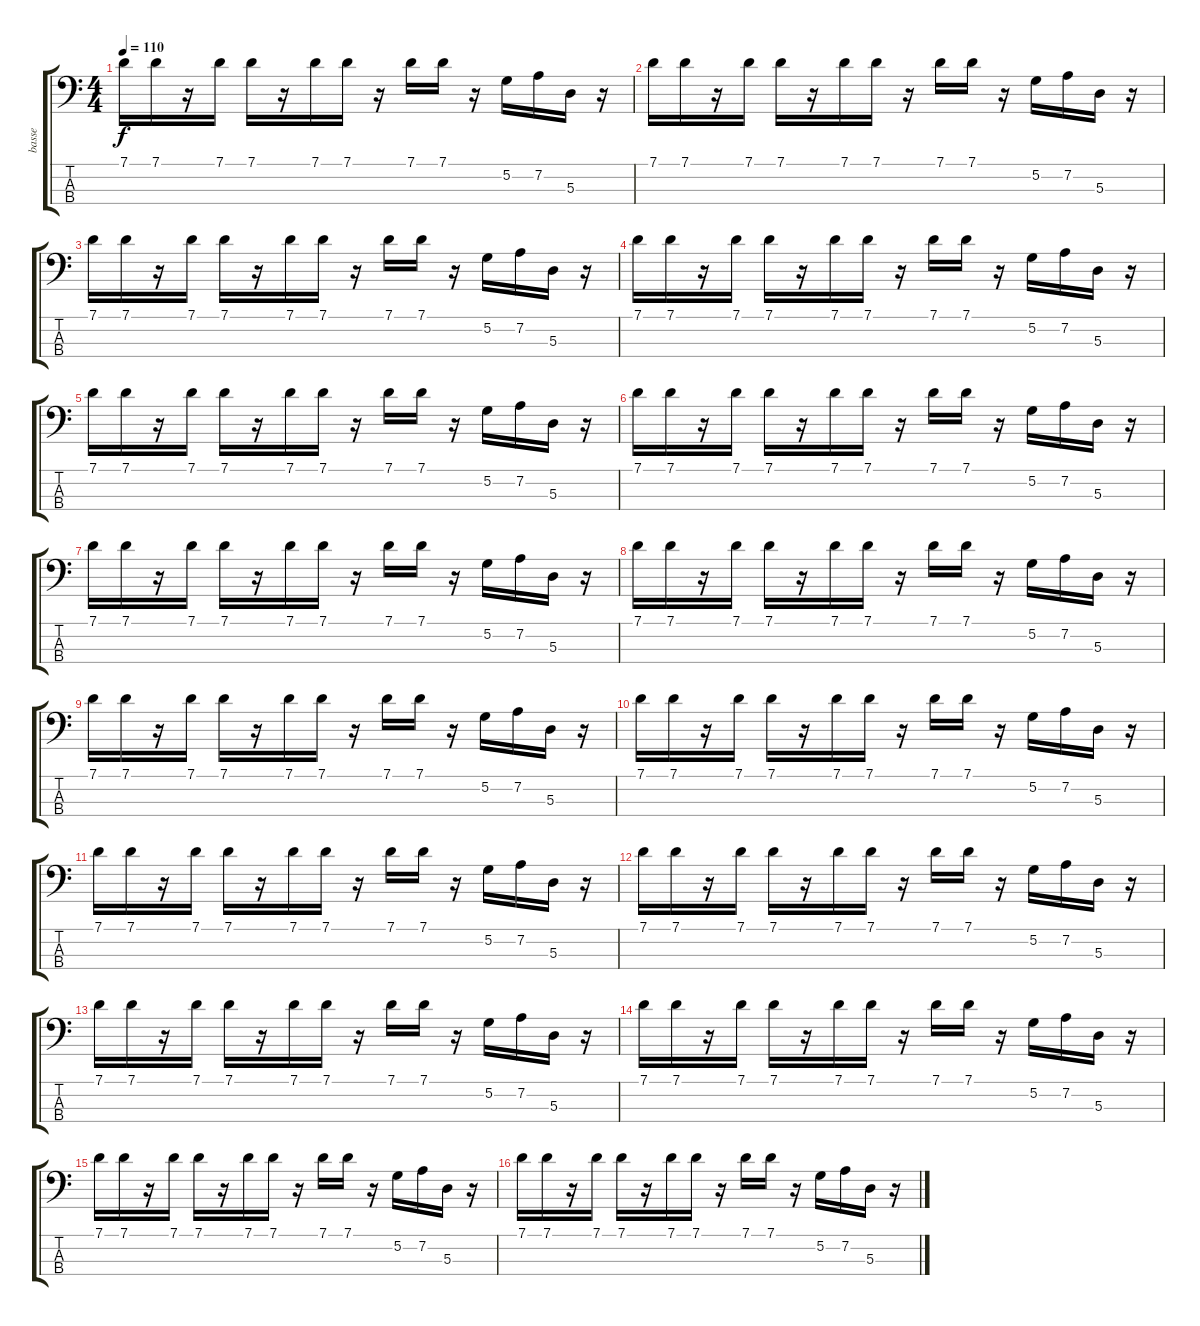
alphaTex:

\track ("basse" "basse") {instrument electricbassfinger}
\staff {score tabs}
\tuning (G2 D2 A1 E1) {hide}
\ts (4 4)
\tempo 110
\clef f4
\ks c
7.1.16{dy f} 7.1.16 r.16 7.1.16 7.1.16 r.16 7.1.16 7.1.16 r.16 7.1.16 7.1.16 r.16 5.2.16 7.2.16 5.3.16 r.16 |
7.1.16 7.1.16 r.16 7.1.16 7.1.16 r.16 7.1.16 7.1.16 r.16 7.1.16 7.1.16 r.16 5.2.16 7.2.16 5.3.16 r.16 |
7.1.16 7.1.16 r.16 7.1.16 7.1.16 r.16 7.1.16 7.1.16 r.16 7.1.16 7.1.16 r.16 5.2.16 7.2.16 5.3.16 r.16 |
7.1.16 7.1.16 r.16 7.1.16 7.1.16 r.16 7.1.16 7.1.16 r.16 7.1.16 7.1.16 r.16 5.2.16 7.2.16 5.3.16 r.16 |
7.1.16 7.1.16 r.16 7.1.16 7.1.16 r.16 7.1.16 7.1.16 r.16 7.1.16 7.1.16 r.16 5.2.16 7.2.16 5.3.16 r.16 |
7.1.16 7.1.16 r.16 7.1.16 7.1.16 r.16 7.1.16 7.1.16 r.16 7.1.16 7.1.16 r.16 5.2.16 7.2.16 5.3.16 r.16 |
7.1.16 7.1.16 r.16 7.1.16 7.1.16 r.16 7.1.16 7.1.16 r.16 7.1.16 7.1.16 r.16 5.2.16 7.2.16 5.3.16 r.16 |
7.1.16 7.1.16 r.16 7.1.16 7.1.16 r.16 7.1.16 7.1.16 r.16 7.1.16 7.1.16 r.16 5.2.16 7.2.16 5.3.16 r.16 |
7.1.16 7.1.16 r.16 7.1.16 7.1.16 r.16 7.1.16 7.1.16 r.16 7.1.16 7.1.16 r.16 5.2.16 7.2.16 5.3.16 r.16 |
7.1.16 7.1.16 r.16 7.1.16 7.1.16 r.16 7.1.16 7.1.16 r.16 7.1.16 7.1.16 r.16 5.2.16 7.2.16 5.3.16 r.16 |
7.1.16 7.1.16 r.16 7.1.16 7.1.16 r.16 7.1.16 7.1.16 r.16 7.1.16 7.1.16 r.16 5.2.16 7.2.16 5.3.16 r.16 |
7.1.16 7.1.16 r.16 7.1.16 7.1.16 r.16 7.1.16 7.1.16 r.16 7.1.16 7.1.16 r.16 5.2.16 7.2.16 5.3.16 r.16 |
7.1.16 7.1.16 r.16 7.1.16 7.1.16 r.16 7.1.16 7.1.16 r.16 7.1.16 7.1.16 r.16 5.2.16 7.2.16 5.3.16 r.16 |
7.1.16 7.1.16 r.16 7.1.16 7.1.16 r.16 7.1.16 7.1.16 r.16 7.1.16 7.1.16 r.16 5.2.16 7.2.16 5.3.16 r.16 |
7.1.16 7.1.16 r.16 7.1.16 7.1.16 r.16 7.1.16 7.1.16 r.16 7.1.16 7.1.16 r.16 5.2.16 7.2.16 5.3.16 r.16 |
7.1.16 7.1.16 r.16 7.1.16 7.1.16 r.16 7.1.16 7.1.16 r.16 7.1.16 7.1.16 r.16 5.2.16 7.2.16 5.3.16 r.16
